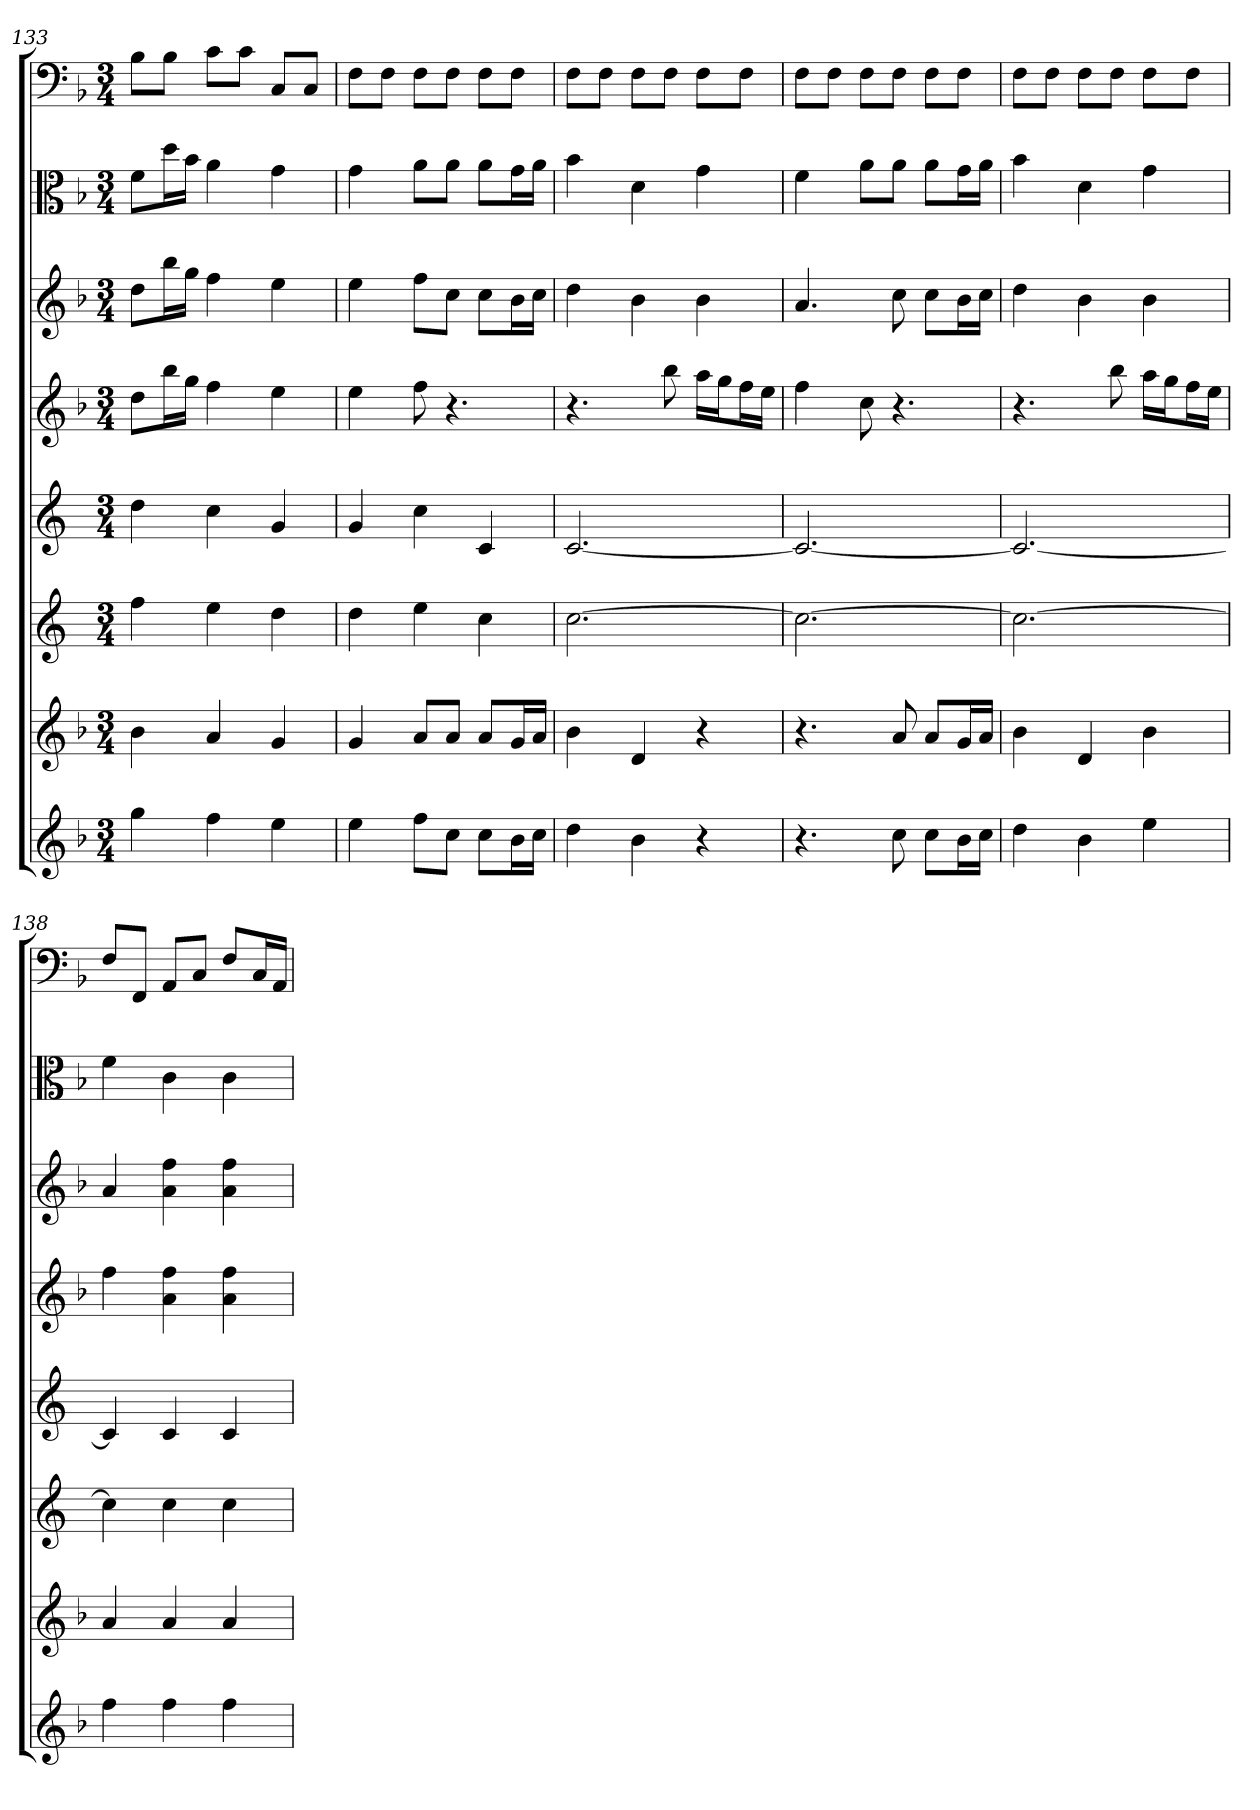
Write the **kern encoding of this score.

**kern	**kern	**kern	**kern	**kern	**kern	**kern	**kern
*part8	*part7	*part6	*part5	*part4	*part3	*part2	*part1
*staff8	*staff7	*staff6	*staff5	*staff4	*staff3	*staff2	*staff1
*	*	*	*	*	*	*clefC3	*clefF4
*k[b-]	*k[b-]	*k[]	*k[]	*k[b-]	*k[b-]	*k[b-]	*k[b-]
*F:	*F:	*	*	*F:	*F:	*F:	*F:
*M3/4	*M3/4	*M3/4	*M3/4	*M3/4	*M3/4	*M3/4	*M3/4
=133	=133	=133	=133	=133	=133	=133	=133
4gg	4b-	4ff	4dd	8ddL	8ddL	8f\L	8B-\L
.	.	.	.	16bb-L	16bb-L	16dd\L	8B-\J
.	.	.	.	16ggJJ	16ggJJ	16b-\JJ	.
4ff	4a	4ee	4cc	4ff	4ff	4a	8c\L
.	.	.	.	.	.	.	8c\J
4ee	4g	4dd	4g	4ee	4ee	4g	8C/L
.	.	.	.	.	.	.	8C/J
=134	=134	=134	=134	=134	=134	=134	=134
4ee	4g	4dd	4g	4ee	4ee	4g	8F\L
.	.	.	.	.	.	.	8F\J
8ffL	8aL	4ee	4cc	8ff	8ffL	8a\L	8F\L
8ccJ	8aJ	.	.	4.r	8ccJ	8a\J	8F\J
8ccL	8aL	4cc	4c	.	8ccL	8a\L	8F\L
16b-L	16gL	.	.	.	16b-L	16g\L	8F\J
16ccJJ	16aJJ	.	.	.	16ccJJ	16a\JJ	.
=135	=135	=135	=135	=135	=135	=135	=135
4dd	4b-	[2.cc	[2.c	4.r	4dd	4b-	8F\L
.	.	.	.	.	.	.	8F\J
4b-	4d	.	.	.	4b-	4d	8F\L
.	.	.	.	8bb-	.	.	8F\J
4r	4r	.	.	16aaLL	4b-	4g	8F\L
.	.	.	.	16ggJ	.	.	.
.	.	.	.	16ffL	.	.	8F\J
.	.	.	.	16eeJJ	.	.	.
=136	=136	=136	=136	=136	=136	=136	=136
4.r	4.r	2.cc_	2.c_	4ff	4.a	4f	8F\L
.	.	.	.	.	.	.	8F\J
.	.	.	.	8cc	.	8a\L	8F\L
8cc	8a	.	.	4.r	8cc	8a\J	8F\J
8ccL	8aL	.	.	.	8ccL	8a\L	8F\L
16b-L	16gL	.	.	.	16b-L	16g\L	8F\J
16ccJJ	16aJJ	.	.	.	16ccJJ	16a\JJ	.
=137	=137	=137	=137	=137	=137	=137	=137
4dd	4b-	2.cc_	2.c_	4.r	4dd	4b-	8F\L
.	.	.	.	.	.	.	8F\J
4b-	4d	.	.	.	4b-	4d	8F\L
.	.	.	.	8bb-	.	.	8F\J
4ee	4b-	.	.	16aaLL	4b-	4g	8F\L
.	.	.	.	16ggJ	.	.	.
.	.	.	.	16ffL	.	.	8F\J
.	.	.	.	16eeJJ	.	.	.
=138	=138	=138	=138	=138	=138	=138	=138
4ff	4a	4cc]	4c]	4ff	4a	4f	8F/L
.	.	.	.	.	.	.	8FF/J
4ff	4a	4cc	4c	4a 4ff	4a 4ff	4c	8AA/L
.	.	.	.	.	.	.	8C/J
4ff	4a	4cc	4c	4a 4ff	4a 4ff	4c	8F/L
.	.	.	.	.	.	.	16C/L
.	.	.	.	.	.	.	16AA/JJ
=	=	=	=	=	=	=	=
*-	*-	*-	*-	*-	*-	*-	*-
